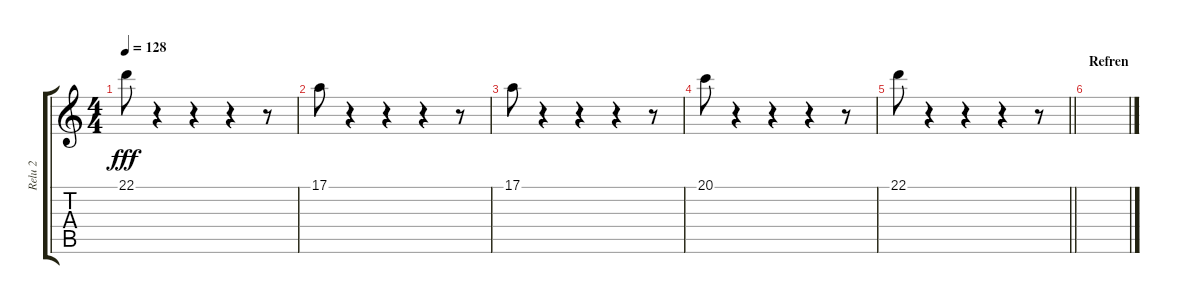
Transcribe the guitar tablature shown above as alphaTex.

\track ("Relu 2" "Relu 2") {instrument fx3crystal}
\staff {score tabs}
\tuning (E4 B3 G3 D3 A2 E2) {hide}
\ts (4 4)
\tempo 128
\clef g2
\ks c
22.1.8{dy fff} r.4 r.4 r.4 r.8 |
17.1.8 r.4 r.4 r.4 r.8 |
17.1.8 r.4 r.4 r.4 r.8 |
20.1.8 r.4 r.4 r.4 r.8 |
\barLineRight lightlight
22.1.8 r.4 r.4 r.4 r.8 |
\section ("" "Refren ")
